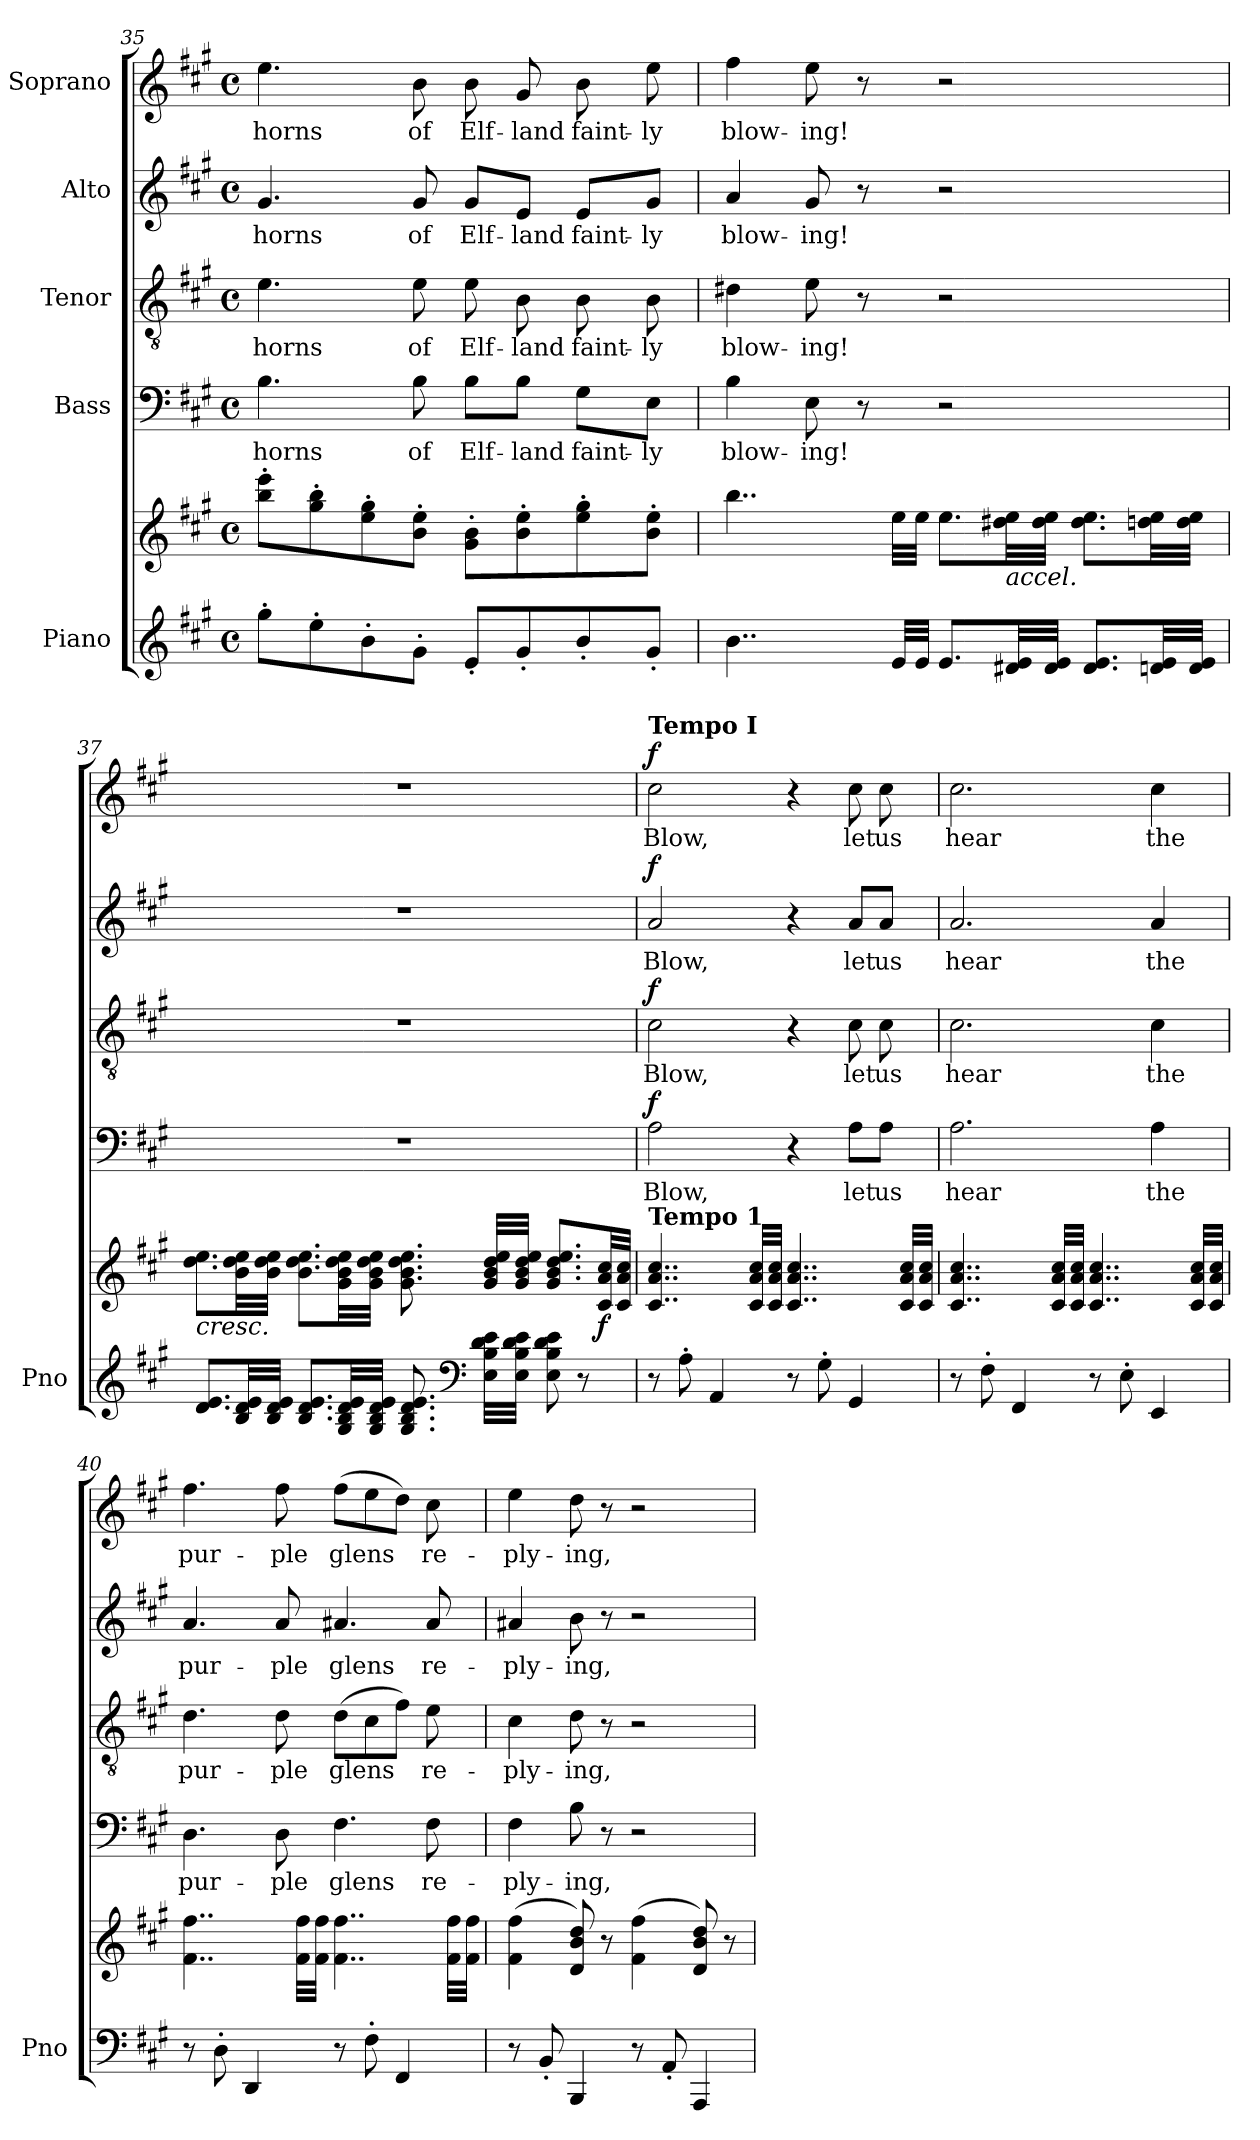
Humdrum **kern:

**kern	**kern	**dynam	**kern	**text	**dynam	**kern	**text	**dynam	**kern	**text	**dynam	**kern	**text	**dynam
*part5	*part5	*part5	*part4	*part4	*part4	*part3	*part3	*part3	*part2	*part2	*part2	*part1	*part1	*part1
*staff6	*staff5	*staff5/6	*staff4	*staff4	*staff4	*staff3	*staff3	*staff3	*staff2	*staff2	*staff2	*staff1	*staff1	*staff1
*I"Piano	*	*	*I"Bass	*	*	*I"Tenor	*	*	*I"Alto	*	*	*I"Soprano	*	*
*I'Pno	*	*	*	*	*	*	*	*	*	*	*	*	*	*
!!LO:PB:g=z
*clefG2	*clefG2	*	*clefF4	*	*	*clefGv2	*	*	*clefG2	*	*	*clefG2	*	*
*k[f#c#g#]	*k[f#c#g#]	*	*k[f#c#g#]	*	*	*k[f#c#g#]	*	*	*k[f#c#g#]	*	*	*k[f#c#g#]	*	*
*M4/4	*M4/4	*	*M4/4	*	*	*M4/4	*	*	*M4/4	*	*	*M4/4	*	*
*met(c)	*met(c)	*	*met(c)	*	*	*met(c)	*	*	*met(c)	*	*	*met(c)	*	*
=35	=35	=35	=35	=35	=35	=35	=35	=35	=35	=35	=35	=35	=35	=35
!	!	!	!	!LO:LY:b	!	!	!LO:LY:b	!	!	!LO:LY:b	!	!	!LO:LY:b	!
8gg#'\L	8bb\' 8eee\'L	.	4.B\	horns	.	4.e\	horns	.	4.g#/	horns	.	4.ee\	horns	.
8ee'\	8gg#\' 8bb\'	.	.	.	.	.	.	.	.	.	.	.	.	.
8b'\	8ee\' 8gg#\'	.	.	.	.	.	.	.	.	.	.	.	.	.
!	!	!	!	!LO:LY:b	!	!	!LO:LY:b	!	!	!LO:LY:b	!	!	!LO:LY:b	!
8g#'\J	8b\' 8ee\'J	.	8B\	of	.	8e\	of	.	8g#/	of	.	8b\	of	.
!	!	!	!	!LO:LY:b	!	!	!LO:LY:b	!	!	!LO:LY:b	!	!	!LO:LY:b	!
8e'/L	8g#\' 8b\'L	.	8B\L	Elf-	.	8e\	Elf-	.	8g#/L	Elf-	.	8b\	Elf-	.
!	!	!	!	!LO:LY:b	!	!	!LO:LY:b	!	!	!LO:LY:b	!	!	!LO:LY:b	!
8g#'/	8b\' 8ee\'	.	8B\J	-land	.	8B\	-land	.	8e/J	-land	.	8g#/	-land	.
!	!	!	!	!LO:LY:b	!	!	!LO:LY:b	!	!	!LO:LY:b	!	!	!LO:LY:b	!
8b'/	8ee\' 8gg#\'	.	8G#\L	faint-	.	8B\	faint-	.	8e/L	faint-	.	8b\	faint-	.
!	!	!	!	!LO:LY:b	!	!	!LO:LY:b	!	!	!LO:LY:b	!	!	!LO:LY:b	!
8g#'/J	8b\' 8ee\'J	.	8E\J	-ly	.	8B\	-ly	.	8g#/J	-ly	.	8ee\	-ly	.
=36	=36	=36	=36	=36	=36	=36	=36	=36	=36	=36	=36	=36	=36	=36
!	!	!	!	!LO:LY:b	!	!	!LO:LY:b	!	!	!LO:LY:b	!	!	!LO:LY:b	!
4..b\	4..bb\	.	4B\	blow-	.	4d#X\	blow-	.	4a/	blow-	.	4ff#\	blow-	.
!	!	!	!	!LO:LY:b	!	!	!LO:LY:b	!	!	!LO:LY:b	!	!	!LO:LY:b	!
.	.	.	8E\	-ing!	.	8e\	-ing!	.	8g#/	-ing!	.	8ee\	-ing!	.
.	.	.	8r	.	.	8r	.	.	8r	.	.	8r	.	.
32e/LLL	32ee\LLL	.	.	.	.	.	.	.	.	.	.	.	.	.
32e/JJJ	32ee\JJJ	.	.	.	.	.	.	.	.	.	.	.	.	.
*	*	*	*	*	*	*	*	*	*	*	*	*MM74	*	*
8.e/L	8.ee\L	.	2r	.	.	2r	.	.	2r	.	.	2r	.	.
!	!LO:TX:b:i:t=accel.	!	!	!	!	!	!	!	!	!	!	!	!	!
32d#X/ 32e/LL	32dd#X\ 32ee\LL	.	.	.	.	.	.	.	.	.	.	.	.	.
32d#/ 32e/JJJ	32dd#\ 32ee\JJJ	.	.	.	.	.	.	.	.	.	.	.	.	.
8.d#/ 8.e/L	8.dd#\ 8.ee\L	.	.	.	.	.	.	.	.	.	.	.	.	.
32dn/ 32e/LL	32ddn\ 32ee\LL	.	.	.	.	.	.	.	.	.	.	.	.	.
32d/ 32e/JJJ	32dd\ 32ee\JJJ	.	.	.	.	.	.	.	.	.	.	.	.	.
=37	=37	=37	=37	=37	=37	=37	=37	=37	=37	=37	=37	=37	=37	=37
*	*	*	*	*	*	*	*	*	*	*	*	*MM77	*	*
!	!LO:TX:b:i:t=cresc.	!	!	!	!	!	!	!	!	!	!	!	!	!
8.d/ 8.e/L	8.dd\ 8.ee\L	.	1r	.	.	1r	.	.	1r	.	.	1r	.	.
32B/ 32d/ 32e/LL	32b\ 32dd\ 32ee\LL	.	.	.	.	.	.	.	.	.	.	.	.	.
32B/ 32d/ 32e/JJJ	32b\ 32dd\ 32ee\JJJ	.	.	.	.	.	.	.	.	.	.	.	.	.
8.B/ 8.d/ 8.e/L	8.b\ 8.dd\ 8.ee\L	.	.	.	.	.	.	.	.	.	.	.	.	.
32G#/ 32B/ 32d/ 32e/LL	32g#\ 32b\ 32dd\ 32ee\LL	.	.	.	.	.	.	.	.	.	.	.	.	.
32G#/ 32B/ 32d/ 32e/JJJ	32g#\ 32b\ 32dd\ 32ee\JJJ	.	.	.	.	.	.	.	.	.	.	.	.	.
8.G#/ 8.B/ 8.d/ 8.e/	8.g#\ 8.b\ 8.dd\ 8.ee\	.	.	.	.	.	.	.	.	.	.	.	.	.
*clefF4	*	*	*	*	*	*	*	*	*	*	*	*	*	*
32E\ 32B\ 32d\ 32e\LLL	32g#/ 32b/ 32dd/ 32ee/LLL	.	.	.	.	.	.	.	.	.	.	.	.	.
32E\ 32B\ 32d\ 32e\JJJ	32g#/ 32b/ 32dd/ 32ee/JJJ	.	.	.	.	.	.	.	.	.	.	.	.	.
8E\ 8B\ 8d\ 8e\	8.g#/ 8.b/ 8.dd/ 8.ee/L	.	.	.	.	.	.	.	.	.	.	.	.	.
8r	.	.	.	.	.	.	.	.	.	.	.	.	.	.
!	!	!LO:DY:b	!	!	!	!	!	!	!	!	!	!	!	!
.	32c#/ 32a/ 32cc#/LL	f	.	.	.	.	.	.	.	.	.	.	.	.
.	32c#/ 32a/ 32cc#/JJJ	.	.	.	.	.	.	.	.	.	.	.	.	.
!!LO:LB:g=z
=38	=38	=38	=38	=38	=38	=38	=38	=38	=38	=38	=38	=38	=38	=38
!	!	!	!	!	!	!	!	!	!	!	!	!LO:TX:a:B:t=Tempo I	!	!
!	!LO:TX:a:B:t=Tempo 1	!	!	!	!	!	!	!	!	!	!	!	!	!
!	!	!	!	!LO:LY:b	!LO:DY:a	!	!LO:LY:b	!LO:DY:a	!	!LO:LY:b	!LO:DY:a	!	!LO:LY:b	!LO:DY:a
8r	4..c#/ 4..a/ 4..cc#/	.	2A\	Blow,	f	2c#\	Blow,	f	2a/	Blow,	f	2cc#\	Blow,	f
8A'\	.	.	.	.	.	.	.	.	.	.	.	.	.	.
4AA/	.	.	.	.	.	.	.	.	.	.	.	.	.	.
.	32c#/ 32a/ 32cc#/LLL	.	.	.	.	.	.	.	.	.	.	.	.	.
.	32c#/ 32a/ 32cc#/JJJ	.	.	.	.	.	.	.	.	.	.	.	.	.
8r	4..c#/ 4..a/ 4..cc#/	.	4r	.	.	4r	.	.	4r	.	.	4r	.	.
8G#'\	.	.	.	.	.	.	.	.	.	.	.	.	.	.
!	!	!	!	!LO:LY:b	!	!	!LO:LY:b	!	!	!LO:LY:b	!	!	!LO:LY:b	!
4GG#/	.	.	8A\L	let	.	8c#\	let	.	8a/L	let	.	8cc#\	let	.
!	!	!	!	!LO:LY:b	!	!	!LO:LY:b	!	!	!LO:LY:b	!	!	!LO:LY:b	!
.	.	.	8A\J	us	.	8c#\	us	.	8a/J	us	.	8cc#\	us	.
.	32c#/ 32a/ 32cc#/LLL	.	.	.	.	.	.	.	.	.	.	.	.	.
.	32c#/ 32a/ 32cc#/JJJ	.	.	.	.	.	.	.	.	.	.	.	.	.
=39	=39	=39	=39	=39	=39	=39	=39	=39	=39	=39	=39	=39	=39	=39
!	!	!	!	!LO:LY:b	!	!	!LO:LY:b	!	!	!LO:LY:b	!	!	!LO:LY:b	!
8r	4..c#/ 4..a/ 4..cc#/	.	2.A\	hear	.	2.c#\	hear	.	2.a/	hear	.	2.cc#\	hear	.
8F#'\	.	.	.	.	.	.	.	.	.	.	.	.	.	.
4FF#/	.	.	.	.	.	.	.	.	.	.	.	.	.	.
.	32c#/ 32a/ 32cc#/LLL	.	.	.	.	.	.	.	.	.	.	.	.	.
.	32c#/ 32a/ 32cc#/JJJ	.	.	.	.	.	.	.	.	.	.	.	.	.
8r	4..c#/ 4..a/ 4..cc#/	.	.	.	.	.	.	.	.	.	.	.	.	.
8E'\	.	.	.	.	.	.	.	.	.	.	.	.	.	.
!	!	!	!	!LO:LY:b	!	!	!LO:LY:b	!	!	!LO:LY:b	!	!	!LO:LY:b	!
4EE/	.	.	4A\	the	.	4c#\	the	.	4a/	the	.	4cc#\	the	.
.	32c#/ 32a/ 32cc#/LLL	.	.	.	.	.	.	.	.	.	.	.	.	.
.	32c#/ 32a/ 32cc#/JJJ	.	.	.	.	.	.	.	.	.	.	.	.	.
=40	=40	=40	=40	=40	=40	=40	=40	=40	=40	=40	=40	=40	=40	=40
!	!	!	!	!LO:LY:b	!	!	!LO:LY:b	!	!	!LO:LY:b	!	!	!LO:LY:b	!
8r	4..f#\ 4..ff#\	.	4.D\	pur-	.	4.d\	pur-	.	4.a/	pur-	.	4.ff#\	pur-	.
8D'\	.	.	.	.	.	.	.	.	.	.	.	.	.	.
4DD/	.	.	.	.	.	.	.	.	.	.	.	.	.	.
!	!	!	!	!LO:LY:b	!	!	!LO:LY:b	!	!	!LO:LY:b	!	!	!LO:LY:b	!
.	.	.	8D\	-ple	.	8d\	-ple	.	8a/	-ple	.	8ff#\	-ple	.
.	32f#\ 32ff#\LLL	.	.	.	.	.	.	.	.	.	.	.	.	.
.	32f#\ 32ff#\JJJ	.	.	.	.	.	.	.	.	.	.	.	.	.
!	!	!	!	!LO:LY:b	!	!	!LO:LY:b	!	!	!LO:LY:b	!	!	!LO:LY:b	!
8r	4..f#\ 4..ff#\	.	4.F#\	glens	.	(>8d\L	glens	.	4.a#X/	glens	.	(>8ff#\L	glens	.
8F#'\	.	.	.	.	.	8c#\	.	.	.	.	.	8ee\	.	.
4FF#/	.	.	.	.	.	8f#\J)	.	.	.	.	.	8dd\J)	.	.
!	!	!	!	!LO:LY:b	!	!	!LO:LY:b	!	!	!LO:LY:b	!	!	!LO:LY:b	!
.	.	.	8F#\	re-	.	8e\	re-	.	8a#/	re-	.	8cc#\	re-	.
.	32f#\ 32ff#\LLL	.	.	.	.	.	.	.	.	.	.	.	.	.
.	32f#\ 32ff#\JJJ	.	.	.	.	.	.	.	.	.	.	.	.	.
=41	=41	=41	=41	=41	=41	=41	=41	=41	=41	=41	=41	=41	=41	=41
!	!	!	!	!LO:LY:b	!	!	!LO:LY:b	!	!	!LO:LY:b	!	!	!LO:LY:b	!
8r	(>4f#\ 4ff#\	.	4F#\	-ply-	.	4c#\	-ply-	.	4a#X/	-ply-	.	4ee\	-ply-	.
8BB'/	.	.	.	.	.	.	.	.	.	.	.	.	.	.
!	!	!	!	!LO:LY:b	!	!	!LO:LY:b	!	!	!LO:LY:b	!	!	!LO:LY:b	!
4BBB/	8d/ 8b/ 8dd/)	.	8B\	-ing,	.	8d\	-ing,	.	8b\	-ing,	.	8dd\	-ing,	.
.	8r	.	8r	.	.	8r	.	.	8r	.	.	8r	.	.
8r	(>4f#\ 4ff#\	.	2r	.	.	2r	.	.	2r	.	.	2r	.	.
8AA'/	.	.	.	.	.	.	.	.	.	.	.	.	.	.
4AAA/	8d/ 8b/ 8dd/)	.	.	.	.	.	.	.	.	.	.	.	.	.
.	8r	.	.	.	.	.	.	.	.	.	.	.	.	.
=	=	=	=	=	=	=	=	=	=	=	=	=	=	=
*-	*-	*-	*-	*-	*-	*-	*-	*-	*-	*-	*-	*-	*-	*-
